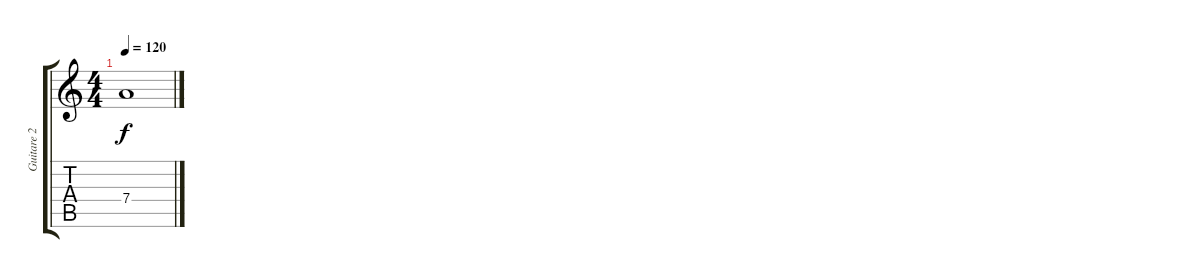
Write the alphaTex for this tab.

\track ("Guitare 2" "Guitare 2") {instrument distortionguitar}
\staff {score tabs}
\tuning (E4 B3 G3 D3 A2 E2) {hide}
\ts (4 4)
\tempo 120
\clef g2
\ks c
7.4.1{dy f}
